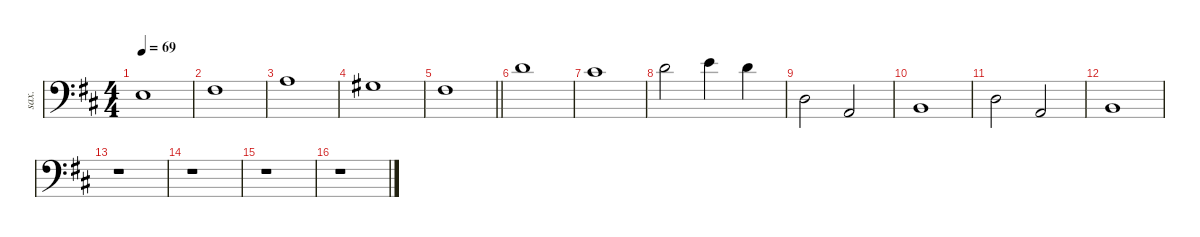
\defaultSystemsLayout 4
\hideDynamics
\bracketExtendMode groupsimilarinstruments
\otherSystemsTrackNameOrientation horizontal
\track ("Sax" "sax.") {defaultSystemsLayout 8 instrument tenorsax}
\staff {score}
\tuning (E4 B3 G3 D3 A2 E2)
\displaytranspose -10
\ts (4 4)
\tempo 69
\clef f4
\ks d
3.2{acc forcenatural}.1{dy f beam Down} |
0.1{acc #}.1{beam Down} |
3.1{acc forcenatural}.1{dy mf beam Down} |
2.1{acc #}.1{beam Down} |
\barLineRight lightlight
0.1{acc #}.1{dy mp beam Down} |
8.1{acc forcenatural}.1{dy f beam Down} |
7.1{acc #}.1{dy mf beam Down} |
8.1{acc forcenatural}.2{beam Down} 10.1{acc forcenatural}.4{dy f beam Down} 8.1{acc forcenatural}.4{dy mf beam Down} |
5.3{acc forcenatural}.2{dy ff beam Down} 5.4{acc forcenatural}.2{dy f beam Up} |
7.4{acc forcenatural}.1{beam Up} |
5.3{acc forcenatural}.2{dy ff beam Down} 5.4{acc forcenatural}.2{dy f beam Up} |
7.4{acc forcenatural}.1{beam Up} |
r.1{beam Down} |
r.1{beam Down} |
r.1{beam Down} |
r.1{beam Down}
